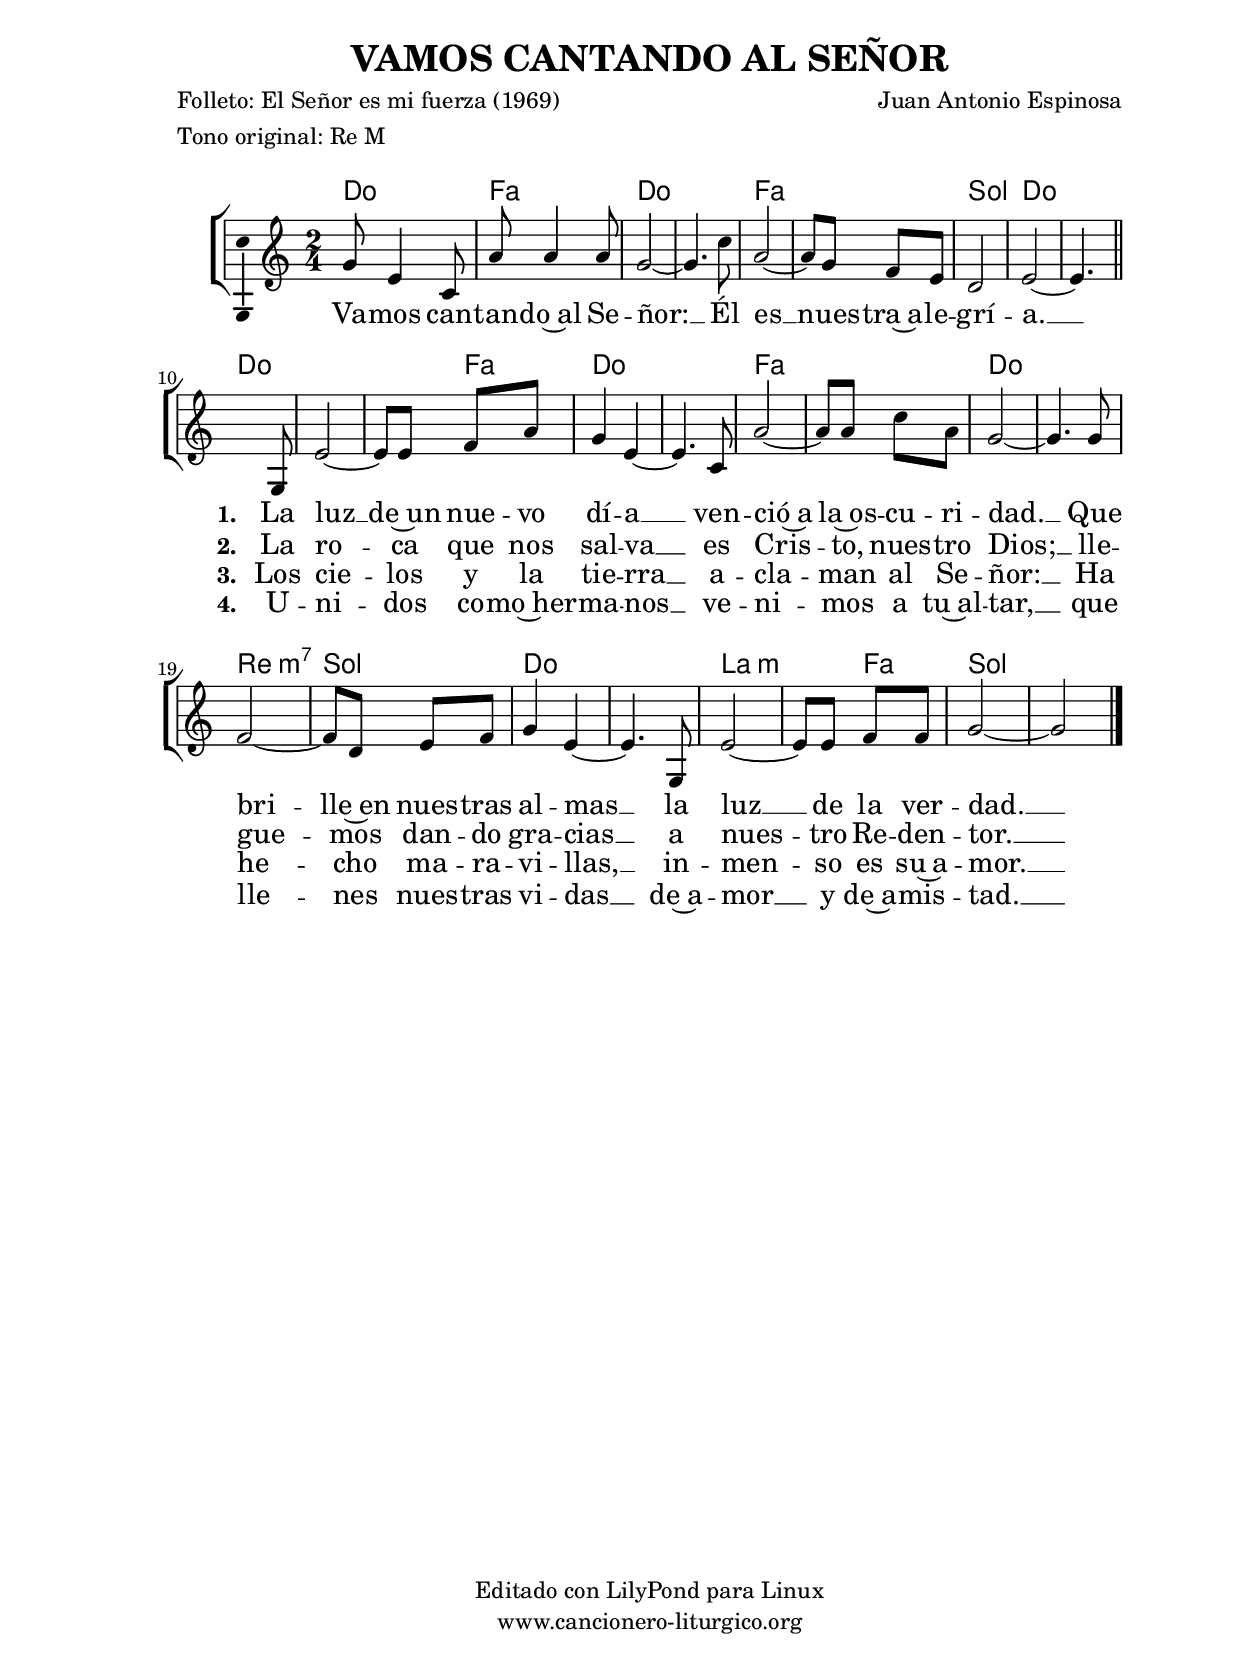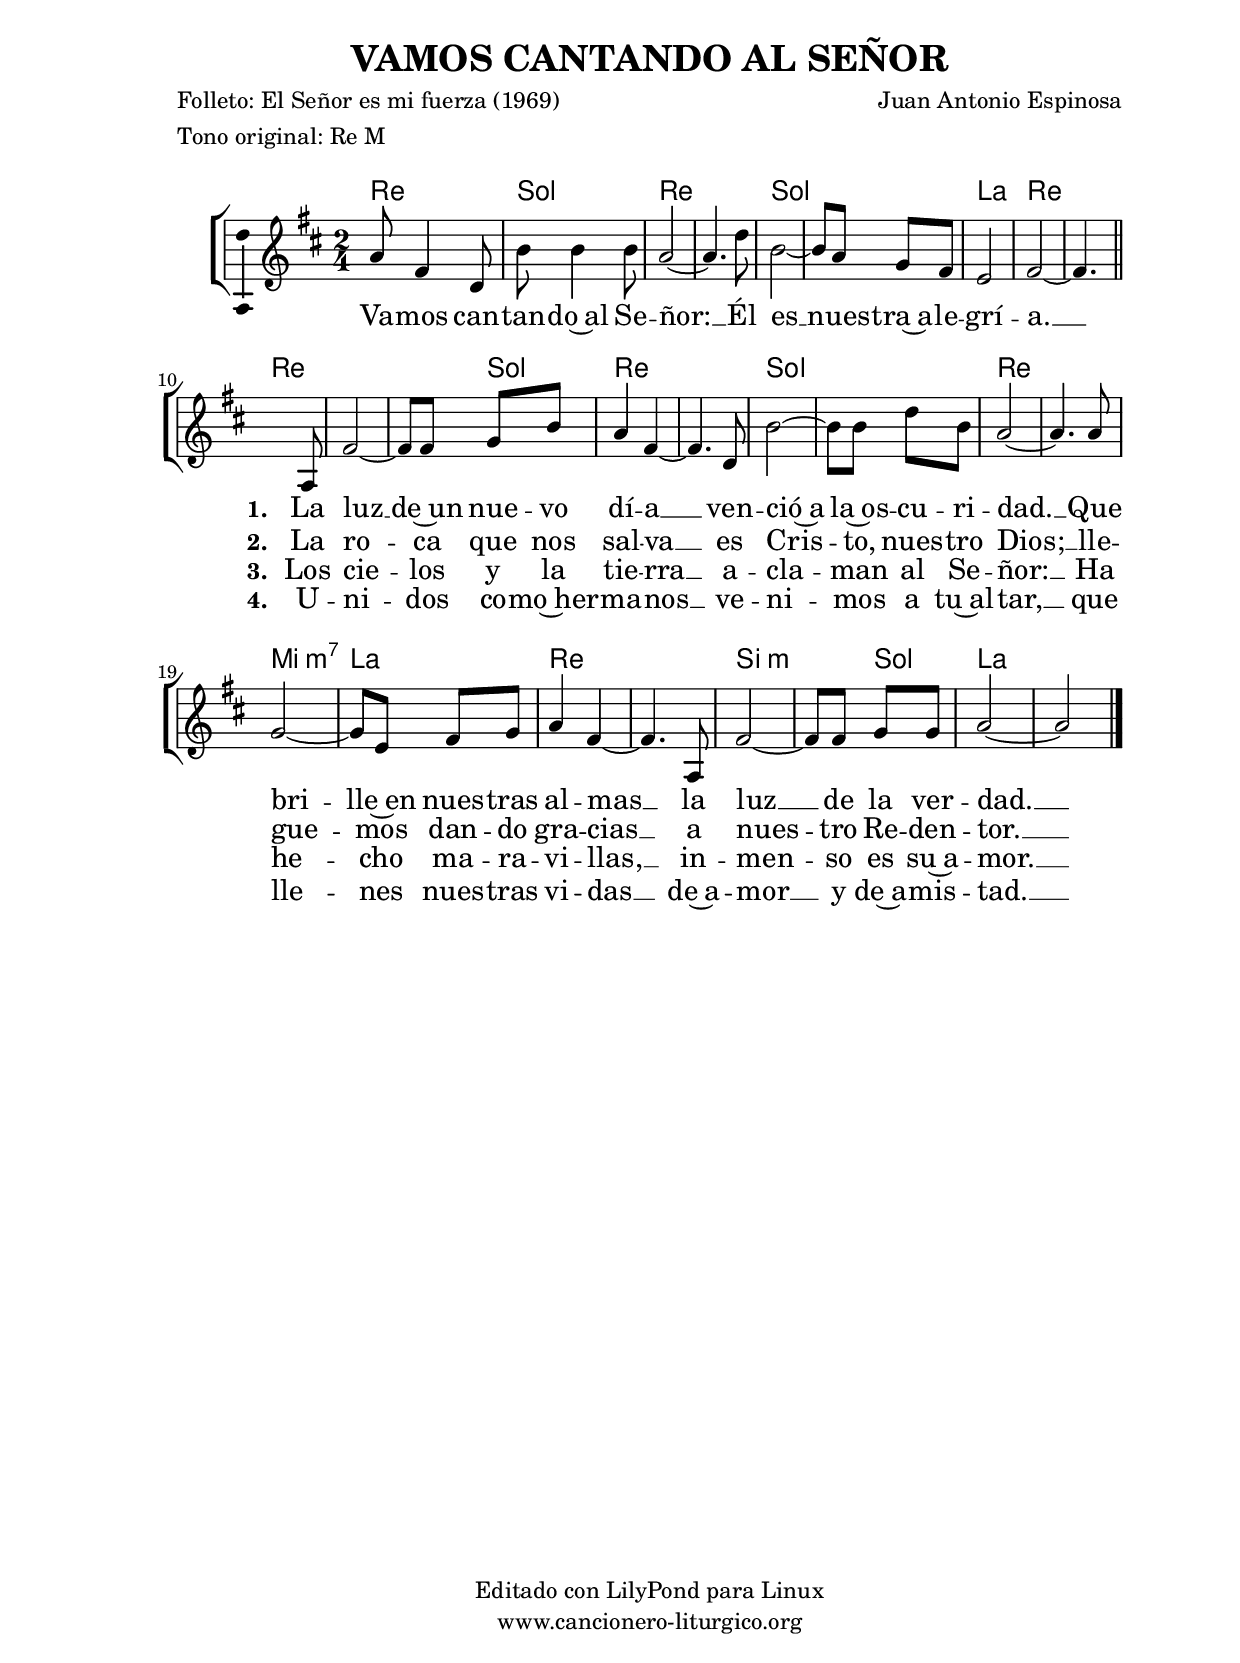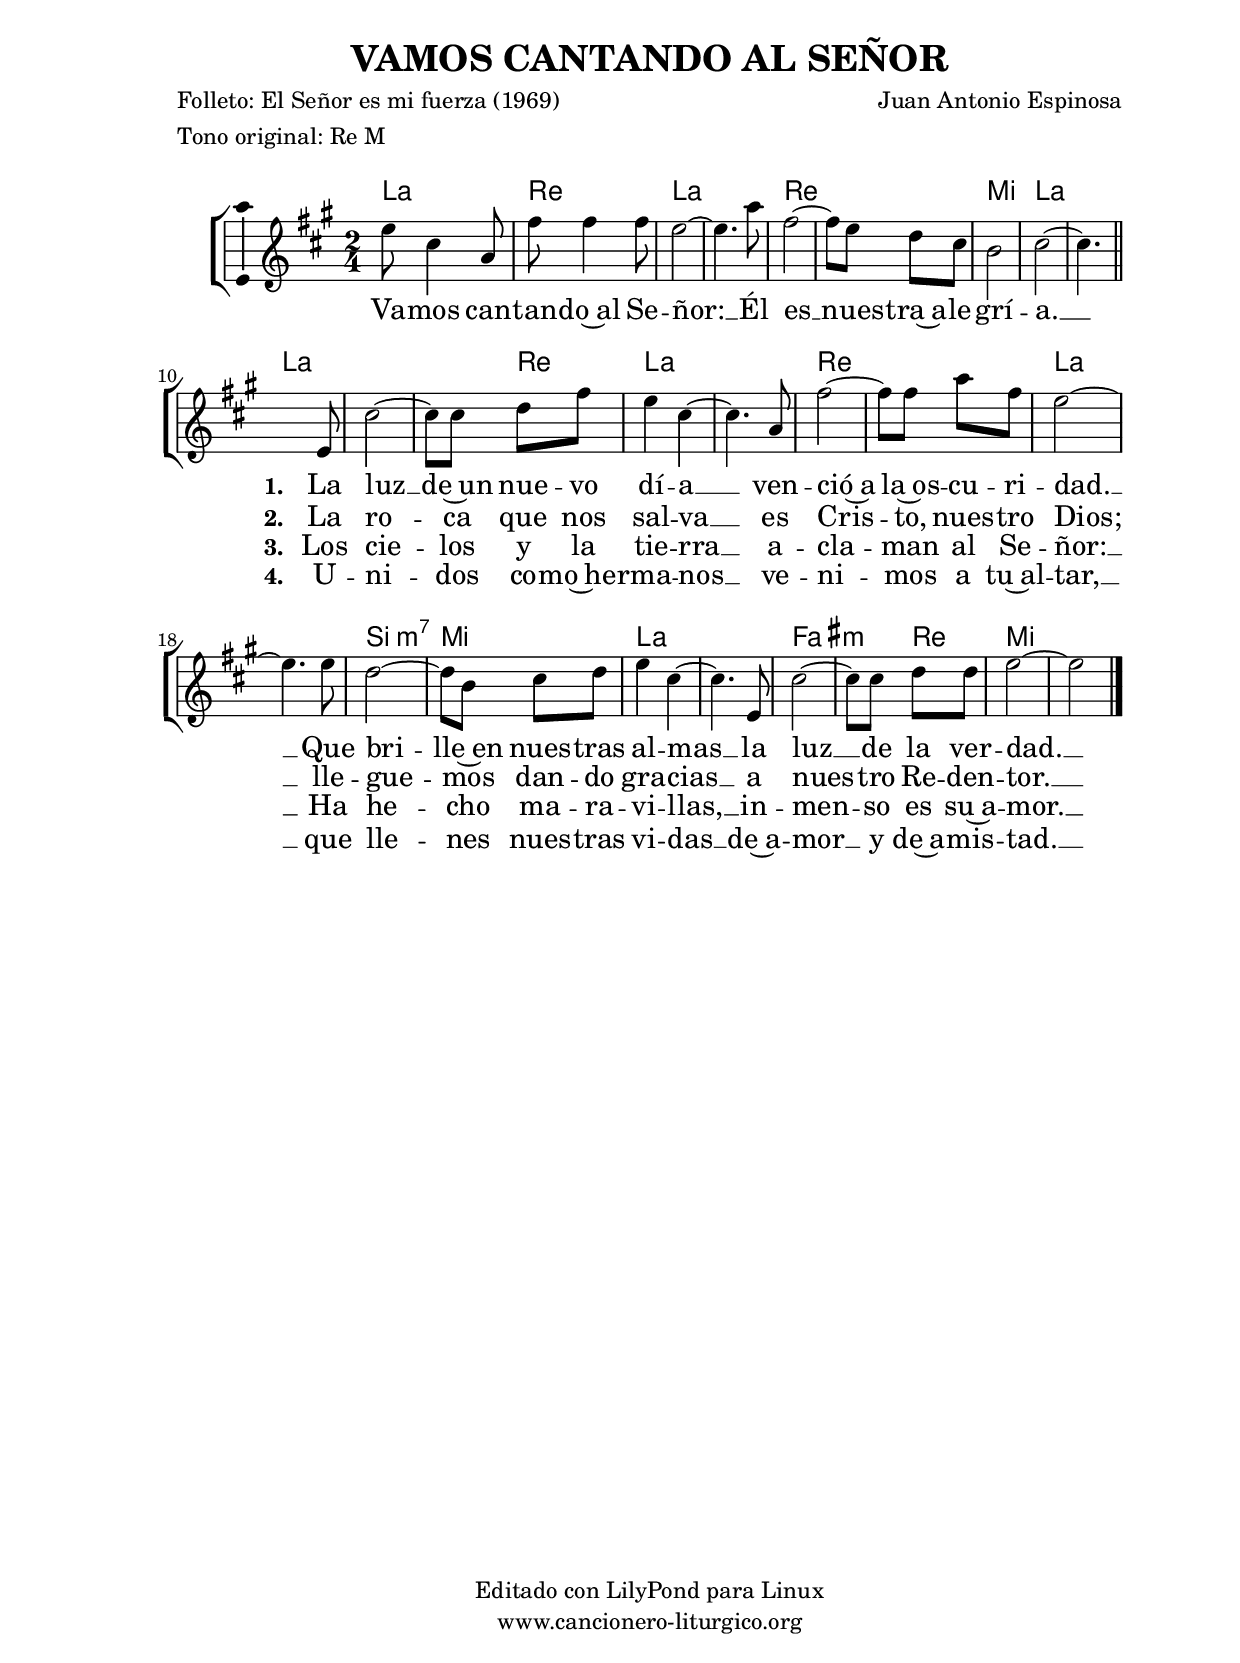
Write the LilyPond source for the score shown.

%
%para convertir .midi en .wav:
%timidity filename.midi -Ow -o finename.wav
%
%
%Para convertir de .wav a .mp3:
%lame -h -m j filename.wav
%
%
%para escuchar el midi:
%timidity nombrefichero.midi
%


%versión de lilypond para la que se ha escrito esta partitura:
\version "2.16.0"

	%Tamaño papel
	#(set-default-paper-size "a4")
	%Tamaño partitura
	#(set-global-staff-size 20)
	%No responde al pulsar sobre una nota
	#(ly:set-option 'point-and-click #f)

%parámetros del encabezamiento:
\header {
	title = "VAMOS CANTANDO AL SEÑOR"
	subtitle = ""
	composer = "Juan Antonio Espinosa"
	poet = "Folleto: El Señor es mi fuerza (1969)"
	meter = "Tono original: Re M"
	arranger = ""
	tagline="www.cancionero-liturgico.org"
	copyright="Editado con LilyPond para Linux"
	}

%parámetros asociados al papel:
\paper  {
	oddHeaderMarkup = \markup {\fill-line { \on-the-fly #not-first-page \fromproperty #'header:title \on-the-fly #not-first-page \fromproperty #'header:composer }}
	evenHeaderMarkup = \markup {\fill-line { \fromproperty #'header:composer \fromproperty #'header:title }}
	#(set-paper-size "a4")
	print-page-number = ##f
	first-page-number = 1
	print-first-page-number = ##f
%	head-separation = 3.0 \cm
	top-margin = 2.0 \cm
	bottom-margin = 0.5\cm
%%%	bottom-margin = -2.0\cm
	left-margin = 3.0 \cm
	line-width = 16.0 \cm 
	indent = 8\mm
	interscoreline = 2.\mm
	between-system-space = 15\mm
%	para que las partituras no llenen la hoja:
	ragged-bottom = ##t
%	idem para la última hoja:
	ragged-last-bottom = ##f
%	para que las partituras llenen el ancho del papel:
	ragged-last = ##f
	after-title-space = 2.5 \cm
%page-count=1
%system-count=8

	%Flexible Vertical Spacing
%	markup-markup-spacing =
%	#'((basic-distance . 15) (minimum-distance . 15) (padding . 3))
	markup-system-spacing =
	#'((basic-distance . 15) (minimum-distance . 15) (padding . 3))
	system-system-spacing =
	#'((basic-distance . 15) (minimum-distance . 15) (padding . 3))
	score-system-spacing =
	#'((basic-distance . 15) (minimum-distance . 15) (padding . 5))
%	top-system-spacing = % header
%	#'((basic-distance . 8) (minimum-distance . 0) (padding . 0))
%	top-markup-spacing =
%	#'((basic-distance . 20) (minimum-distance . 20) (padding . 0))
	last-bottom-spacing = % footer
	#'((basic-distance . 5) (minimum-distance . 5) (padding . 0))
%	score-markup-spacing =
%	#'((basic-distance . 16) (minimum-distance . 13) (padding . 0))

	}


%parámetros que afectan a toda la partitura:
global =  {
	%clave de sol (G):
	\clef G
	%armadura:
	\transpose d c
	\key d \major
	\tempo 4=110
	\set Score.tempoHideNote = ##t
	}


acordes = {
	\italianChords
	\chordmode {
	\transpose d c
{

d2 g d s g s a d s

d s s4 g d2 s g s d s e:m7 a d s b:m s4 g a2 s
}
	}
}

melodia = 
	\transpose d c
{
	\relative c''{
	\time 2/4

a8 fis4 d8
b'8 b4 b8
a2~
a4. d8
b2~
b8 a g fis
e2
fis2~
fis4. s8

\break
\bar "||"

s4 s8 a,8
fis'2~
fis8 fis g b
a4 fis~
fis4. d8
b'2~
b8 b d b
a2~
a4. a8
g2~
g8 e fis g
a4 fis~
fis4. a,8
fis'2~
fis8 fis g g
a2~
a2

\bar "|."

	}
	}


texto = \lyricmode {
Va -- mos can -- tan -- do~al Se -- ñor: __
Él es __
nues -- tra~a -- le -- grí -- a. __

\set stanza =#"1. " La luz __ de~un nue -- vo dí -- a __
ven -- ció~a la~os -- cu -- ri -- dad. __
Que bri -- lle~en nues -- tras al -- mas __
la luz __ de la ver -- dad. __

	}

textodos = \lyricmode {
\skip1 \skip1 \skip1 \skip1 \skip1 \skip1
\skip1 \skip1 \skip1 \skip1 \skip1 \skip1
\skip1 \skip1

\set stanza =#"2. " La ro -- ca que nos sal -- va __
es Cris -- to, nues -- tro Dios; __
lle -- gue -- mos dan -- do gra -- cias __
a nues -- tro Re -- den -- tor. __

	}

textotres = \lyricmode {
\skip1 \skip1 \skip1 \skip1 \skip1 \skip1
\skip1 \skip1 \skip1 \skip1 \skip1 \skip1
\skip1 \skip1

\set stanza =#"3. " Los cie -- los y la tie -- rra __
a -- cla -- man al Se -- ñor: __
Ha he -- cho ma -- ra -- vi -- llas, __
in -- men -- so es su~a -- mor. __

	}

textocuatro = \lyricmode {
\skip1 \skip1 \skip1 \skip1 \skip1 \skip1
\skip1 \skip1 \skip1 \skip1 \skip1 \skip1
\skip1 \skip1

\set stanza =#"4. " U -- ni -- dos co -- mo~her -- ma -- nos __
ve -- ni -- mos a tu~al -- tar, __
que lle -- nes nues -- tras vi -- das __
de~a -- mor __ y de~a -- mis -- tad. __

	}


acordesStaff = \context ChordNames = acordesStaff <<
	\set chordChanges = ##t
	\acordes
	>>


vozStaff = \context Voice = vozStaff
\with {\consists "Ambitus_engraver"}
<<
%	\set Staff.instrumentName = ""
%	\set Staff.shortInstrumentName = ""
%	\set Staff.midiInstrument = #"clarinet"
%	\set Staff.midiInstrument = #"cello"
%	\set Staff.midiInstrument = #"flute"
	\set Staff.midiInstrument = #"electric guitar (jazz)"
%	\set Staff.midiInstrument = #"english horn"
%	\set Staff.midiInstrument = #"violin"
%	\set Staff.midiInstrument = #"glockenspiel"
	\set Staff.midiMinimumVolume = #0.7
	\set Staff.midiMaximumVolume = #0.9
	\global
	\melodia
	>>

textoStaff = \context Lyrics = textoStaff <<
	\lyricsto vozStaff \texto
	>>

textodosStaff = \context Lyrics = textodosStaff <<
	\lyricsto vozStaff \textodos
	>>

textotresStaff = \context Lyrics = textotresStaff <<
	\lyricsto vozStaff \textotres
	>>

textocuatroStaff = \context Lyrics = textocuatroStaff <<
	\lyricsto vozStaff \textocuatro
	>>

\book {
	\score {
		\context ChoirStaff {
			\override StaffGroup.SystemStartBracket #'collapse-height = #1
			\override Score.SystemStartBar #'collapse-height = #1
			<<
			\acordesStaff
			\vozStaff
			\textoStaff
			\textodosStaff
			\textotresStaff
			\textocuatroStaff
			>>
			}
		\layout {
	    		\context {
				\Lyrics
				\override LyricText #'font-size = #2
				}
	   		 \context {
				\Score
				\override StaffSymbol #'staff-space = #(magstep +3)
				}
			}
		}
	\score {
		\unfoldRepeats
		\context ChoirStaff {
			<<
			\acordesStaff
			\vozStaff
			>>
			}
		\midi {
	  		\context {
	  			\Score
				tempoWholesPerMinute = #(ly:make-moment 70 4)
				}
			}
		}
	}



#(define output-suffix "C")
\book {
	\score {
		\context ChoirStaff {
			\override StaffGroup.SystemStartBracket #'collapse-height = #1
			\override Score.SystemStartBar #'collapse-height = #1
\transpose c d
			<<
			\acordesStaff
			\vozStaff
			\textoStaff
			\textodosStaff
			\textotresStaff
			\textocuatroStaff
			>>
			}
		\layout {
	    		\context {
				\Lyrics
				\override LyricText #'font-size = #2
				}
	   		 \context {
				\Score
				\override StaffSymbol #'staff-space = #(magstep +3)
				}
			}
		}
	}

#(define output-suffix "S")
\book {
	\score {
		\context ChoirStaff {
			\override StaffGroup.SystemStartBracket #'collapse-height = #1
			\override Score.SystemStartBar #'collapse-height = #1
\transpose c a
			<<
			\acordesStaff
			\vozStaff
			\textoStaff
			\textodosStaff
			\textotresStaff
			\textocuatroStaff
			>>
			}
		\layout {
	    		\context {
				\Lyrics
				\override LyricText #'font-size = #2
				}
	   		 \context {
				\Score
				\override StaffSymbol #'staff-space = #(magstep +3)
				}
			}
		}
	}


